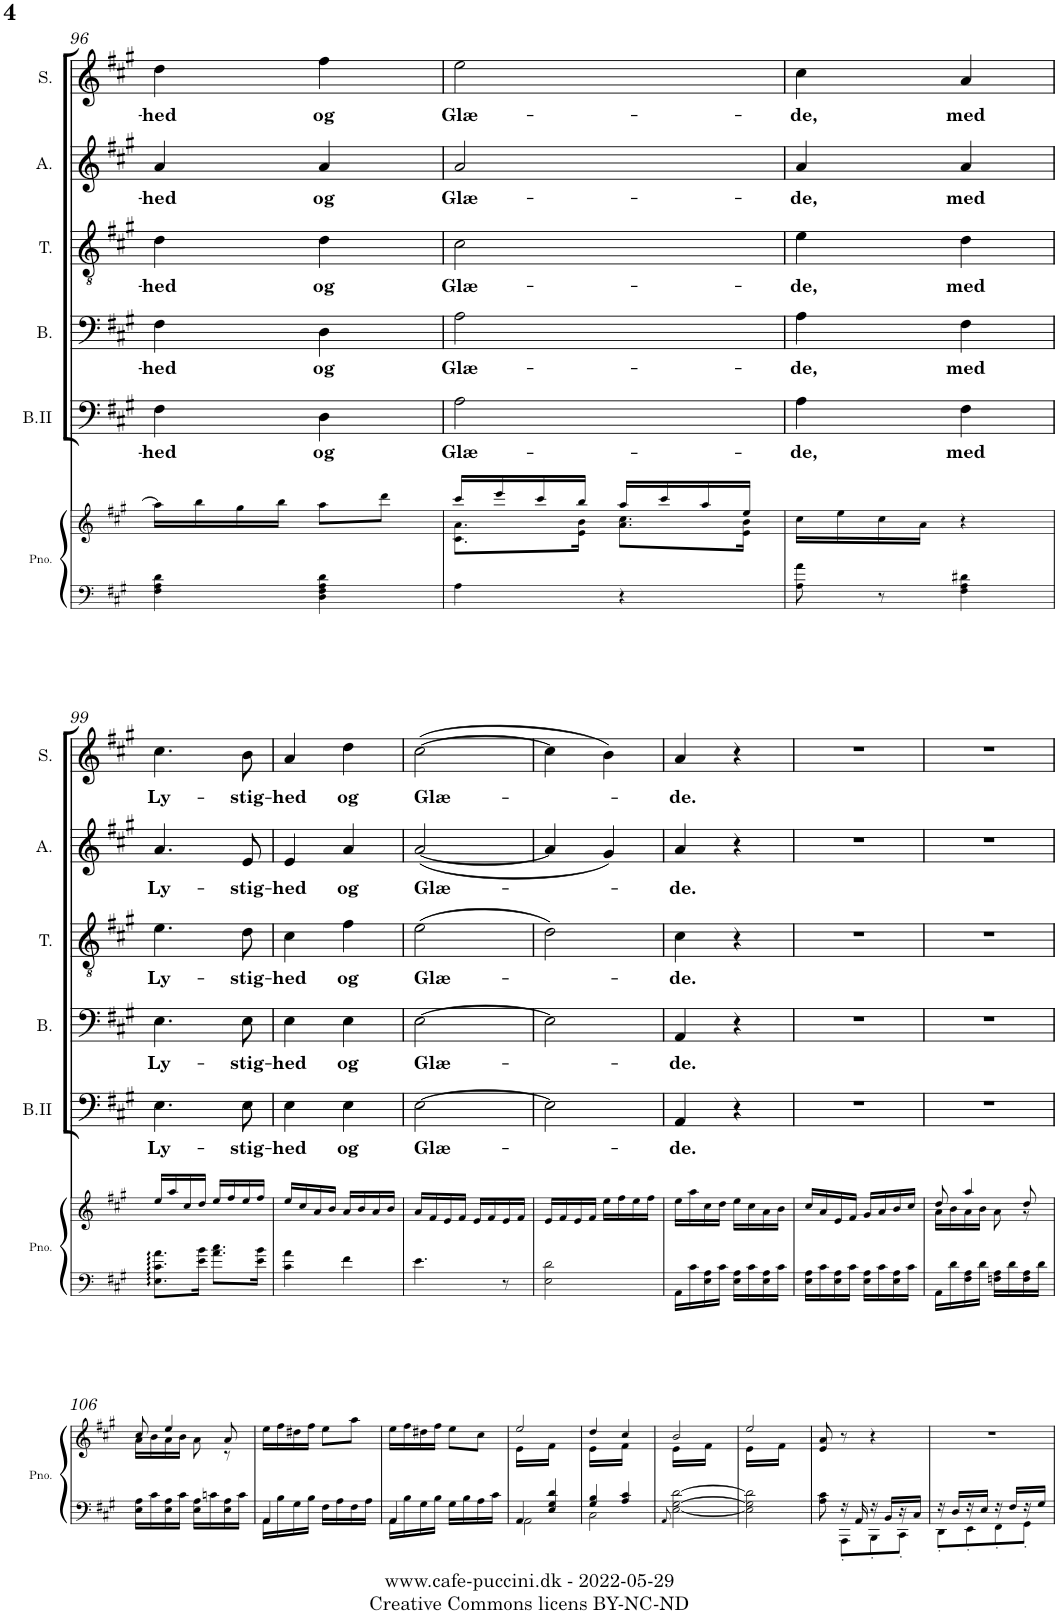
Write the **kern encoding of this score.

**kern	**kern	**kern	**text	**kern	**text	**kern	**text	**kern	**text	**kern	**text
*part6	*part6	*part5	*part5	*part4	*part4	*part3	*part3	*part2	*part2	*part1	*part1
*staff7	*staff6	*staff5	*staff5	*staff4	*staff4	*staff3	*staff3	*staff2	*staff2	*staff1	*staff1
*I"Piano	*	*I"Bass II	*	*I"Bass	*	*I"Tenor	*	*I"Alto	*	*I"Soprano	*
*I'Pno.	*	*I'B.II	*	*I'B.	*	*I'T.	*	*I'A.	*	*I'S.	*
!!LO:PB:g=z
*clefF4	*clefG2	*clefF4	*	*clefF4	*	*clefGv2	*	*clefG2	*	*clefG2	*
*k[f#c#g#]	*k[f#c#g#]	*k[f#c#g#]	*	*k[f#c#g#]	*	*k[f#c#g#]	*	*k[f#c#g#]	*	*k[f#c#g#]	*
*M2/4	*M2/4	*M2/4	*	*M2/4	*	*M2/4	*	*M2/4	*	*M2/4	*
=96	=96	=96	=96	=96	=96	=96	=96	=96	=96	=96	=96
!	!	!	!LO:LY:b	!	!LO:LY:b	!	!LO:LY:b	!	!LO:LY:b	!	!LO:LY:b
4F#\ 4A\ 4d\	16aa\LL]	4F#\	-hed	4F#\	-hed	4d\	-hed	4a/	-hed	4dd\	-hed
.	16bb\	.	.	.	.	.	.	.	.	.	.
.	16gg#\	.	.	.	.	.	.	.	.	.	.
.	16bb\JJ	.	.	.	.	.	.	.	.	.	.
!	!	!	!LO:LY:b	!	!LO:LY:b	!	!LO:LY:b	!	!LO:LY:b	!	!LO:LY:b
4D\ 4F#\ 4A\ 4d\	8aa\L	4D\	og	4D\	og	4d\	og	4a/	og	4ff#\	og
.	8ddd\J	.	.	.	.	.	.	.	.	.	.
=97	=97	=97	=97	=97	=97	=97	=97	=97	=97	=97	=97
*	*^	*	*	*	*	*	*	*	*	*	*
!	!	!	!	!LO:LY:b	!	!LO:LY:b	!	!LO:LY:b	!	!LO:LY:b	!	!LO:LY:b
4A\	16ccc#/LL	8.c#\ 8.a\L	2A\	Glæ-	2A\	Glæ-	2c#\	Glæ-	2a/	Glæ-	2ee\	Glæ-
.	16eee/	.	.	.	.	.	.	.	.	.	.	.
.	16ccc#/	.	.	.	.	.	.	.	.	.	.	.
.	16bb/JJ	16e\ 16b\Jk	.	.	.	.	.	.	.	.	.	.
4r	16aa/LL	8.a\ 8.cc#\L	.	.	.	.	.	.	.	.	.	.
.	16ccc#/	.	.	.	.	.	.	.	.	.	.	.
.	16aa/	.	.	.	.	.	.	.	.	.	.	.
.	16ee/JJ	16e\ 16b\Jk	.	.	.	.	.	.	.	.	.	.
=98	=98	=98	=98	=98	=98	=98	=98	=98	=98	=98	=98	=98
!	!	!	!	!LO:LY:b	!	!LO:LY:b	!	!LO:LY:b	!	!LO:LY:b	!	!LO:LY:b
*	*v	*v	*	*	*	*	*	*	*	*	*	*
8A\ 8a\	16cc#\LL	4A\	-de,	4A\	-de,	4e\	-de,	4a/	-de,	4cc#\	-de,
.	16ee\	.	.	.	.	.	.	.	.	.	.
8r	16cc#\	.	.	.	.	.	.	.	.	.	.
.	16a\JJ	.	.	.	.	.	.	.	.	.	.
!	!	!	!LO:LY:b	!	!LO:LY:b	!	!LO:LY:b	!	!LO:LY:b	!	!LO:LY:b
4F#\ 4A\ 4d#X\	4r	4F#\	med	4F#\	med	4d\	med	4a/	med	4a/	med
!!LO:LB:g=z
=99	=99	=99	=99	=99	=99	=99	=99	=99	=99	=99	=99
!	!	!	!LO:LY:b	!	!LO:LY:b	!	!LO:LY:b	!	!LO:LY:b	!	!LO:LY:b
8.E\ 8.c#\ 8.a\L	16ee/LL	4.E\	Ly-	4.E\	Ly-	4.e\	Ly-	4.a/	Ly-	4.cc#\	Ly-
.	16aa/	.	.	.	.	.	.	.	.	.	.
.	16cc#/	.	.	.	.	.	.	.	.	.	.
16e\ 16b\Jk	16dd/JJ	.	.	.	.	.	.	.	.	.	.
8.a\ 8.cc#\L	16ee/LL	.	.	.	.	.	.	.	.	.	.
.	16ff#/	.	.	.	.	.	.	.	.	.	.
!	!	!	!LO:LY:b	!	!LO:LY:b	!	!LO:LY:b	!	!LO:LY:b	!	!LO:LY:b
.	16ee/	8E\	-stig-	8E\	-stig-	8d\	-stig-	8e/	-stig-	8b\	-stig-
16e\ 16b\Jk	16ff#/JJ	.	.	.	.	.	.	.	.	.	.
=100	=100	=100	=100	=100	=100	=100	=100	=100	=100	=100	=100
!	!	!	!LO:LY:b	!	!LO:LY:b	!	!LO:LY:b	!	!LO:LY:b	!	!LO:LY:b
4c#\ 4a\	16ee/LL	4E\	-hed	4E\	-hed	4c#\	-hed	4e/	-hed	4a/	-hed
.	16cc#/	.	.	.	.	.	.	.	.	.	.
.	16a/	.	.	.	.	.	.	.	.	.	.
.	16b/JJ	.	.	.	.	.	.	.	.	.	.
!	!	!	!LO:LY:b	!	!LO:LY:b	!	!LO:LY:b	!	!LO:LY:b	!	!LO:LY:b
4f#\	16a/LL	4E\	og	4E\	og	4f#\	og	4a/	og	4dd\	og
.	16b/	.	.	.	.	.	.	.	.	.	.
.	16a/	.	.	.	.	.	.	.	.	.	.
.	16b/JJ	.	.	.	.	.	.	.	.	.	.
=101	=101	=101	=101	=101	=101	=101	=101	=101	=101	=101	=101
!	!	!	!LO:LY:b	!	!LO:LY:b	!	!LO:LY:b	!	!LO:LY:b	!	!LO:LY:b
4.e\	16a/LL	[2E\	Glæ-	[2E\	Glæ-	(>2e\	Glæ-	(<[2a/	Glæ-	(>[2cc#\	Glæ-
.	16f#/	.	.	.	.	.	.	.	.	.	.
.	16e/	.	.	.	.	.	.	.	.	.	.
.	16f#/JJ	.	.	.	.	.	.	.	.	.	.
.	16e/LL	.	.	.	.	.	.	.	.	.	.
.	16f#/	.	.	.	.	.	.	.	.	.	.
8r	16e/	.	.	.	.	.	.	.	.	.	.
.	16f#/JJ	.	.	.	.	.	.	.	.	.	.
=102	=102	=102	=102	=102	=102	=102	=102	=102	=102	=102	=102
2E\ 2d\	16e/LL	2E\]	.	2E\]	.	2d\)	.	4a/]	.	4cc#\]	.
.	16f#/	.	.	.	.	.	.	.	.	.	.
.	16e/	.	.	.	.	.	.	.	.	.	.
.	16f#/JJ	.	.	.	.	.	.	.	.	.	.
.	16ee\LL	.	.	.	.	.	.	4g#/)	.	4b\)	.
.	16ff#\	.	.	.	.	.	.	.	.	.	.
.	16ee\	.	.	.	.	.	.	.	.	.	.
.	16ff#\JJ	.	.	.	.	.	.	.	.	.	.
=103	=103	=103	=103	=103	=103	=103	=103	=103	=103	=103	=103
!	!	!	!LO:LY:b	!	!LO:LY:b	!	!LO:LY:b	!	!LO:LY:b	!	!LO:LY:b
16AA\LL	16ee\LL	4AA/	-de.	4AA/	-de.	4c#\	-de.	4a/	-de.	4a/	-de.
16c#\	16aa\	.	.	.	.	.	.	.	.	.	.
16E\ 16A\	16cc#\	.	.	.	.	.	.	.	.	.	.
16c#\JJ	16dd\JJ	.	.	.	.	.	.	.	.	.	.
16E\ 16A\LL	16ee\LL	4r	.	4r	.	4r	.	4r	.	4r	.
16c#\	16cc#\	.	.	.	.	.	.	.	.	.	.
16E\ 16A\	16a\	.	.	.	.	.	.	.	.	.	.
16c#\JJ	16b\JJ	.	.	.	.	.	.	.	.	.	.
=104	=104	=104	=104	=104	=104	=104	=104	=104	=104	=104	=104
16E\ 16A\LL	16cc#/LL	2r	.	2r	.	2r	.	2r	.	2r	.
16c#\	16a/	.	.	.	.	.	.	.	.	.	.
16E\ 16A\	16e/	.	.	.	.	.	.	.	.	.	.
16c#\JJ	16f#/JJ	.	.	.	.	.	.	.	.	.	.
16E\ 16A\LL	16g#/LL	.	.	.	.	.	.	.	.	.	.
16c#\	16a/	.	.	.	.	.	.	.	.	.	.
16E\ 16A\	16b/	.	.	.	.	.	.	.	.	.	.
16c#\JJ	16cc#/JJ	.	.	.	.	.	.	.	.	.	.
=105	=105	=105	=105	=105	=105	=105	=105	=105	=105	=105	=105
*	*^	*	*	*	*	*	*	*	*	*	*
16AA\LL	8dd/	16a\LL	2r	.	2r	.	2r	.	2r	.	2r	.
16d\	.	16b\	.	.	.	.	.	.	.	.	.	.
16F#\ 16A\	4aa/	16a\	.	.	.	.	.	.	.	.	.	.
16d\JJ	.	16b\JJ	.	.	.	.	.	.	.	.	.	.
16Fn\ 16A\LL	.	8a\	.	.	.	.	.	.	.	.	.	.
16d\	.	.	.	.	.	.	.	.	.	.	.	.
16F\ 16A\	8dd/	8r	.	.	.	.	.	.	.	.	.	.
16d\JJ	.	.	.	.	.	.	.	.	.	.	.	.
!!LO:LB:g=z
=106	=106	=106	=106	=106	=106	=106	=106	=106	=106	=106	=106	=106
16E\ 16A\LL	8cc#/	16a\LL	2r	.	2r	.	2r	.	2r	.	2r	.
16c#\	.	16b\	.	.	.	.	.	.	.	.	.	.
16E\ 16A\	4ee/	16a\	.	.	.	.	.	.	.	.	.	.
16c#\JJ	.	16b\JJ	.	.	.	.	.	.	.	.	.	.
16E\ 16A\LL	.	8a\	.	.	.	.	.	.	.	.	.	.
16cn\	.	.	.	.	.	.	.	.	.	.	.	.
16E\ 16A\	8a/	8r	.	.	.	.	.	.	.	.	.	.
16c\JJ	.	.	.	.	.	.	.	.	.	.	.	.
*	*v	*v	*	*	*	*	*	*	*	*	*	*
=107	=107	=107	=107	=107	=107	=107	=107	=107	=107	=107	=107
*^	*	*	*	*	*	*	*	*	*	*	*
4AA/	16AA\LL	16ee\LL	2r	.	2r	.	2r	.	2r	.	2r	.
.	16B\	16ff#\	.	.	.	.	.	.	.	.	.	.
.	16G#\	16dd#X\	.	.	.	.	.	.	.	.	.	.
.	16B\JJ	16ff#\JJ	.	.	.	.	.	.	.	.	.	.
4ryy	16F#\LL	8ee\L	.	.	.	.	.	.	.	.	.	.
.	16A\	.	.	.	.	.	.	.	.	.	.	.
.	16F#\	8aa\J	.	.	.	.	.	.	.	.	.	.
.	16A\JJ	.	.	.	.	.	.	.	.	.	.	.
=108	=108	=108	=108	=108	=108	=108	=108	=108	=108	=108	=108	=108
4AA/	16AA\LL	16ee\LL	2r	.	2r	.	2r	.	2r	.	2r	.
.	16B\	16ff#\	.	.	.	.	.	.	.	.	.	.
.	16G#\	16dd#X\	.	.	.	.	.	.	.	.	.	.
.	16B\JJ	16ff#\JJ	.	.	.	.	.	.	.	.	.	.
4ryy	16G#\LL	8ee\L	.	.	.	.	.	.	.	.	.	.
.	16B\	.	.	.	.	.	.	.	.	.	.	.
.	16A\	8cc#\J	.	.	.	.	.	.	.	.	.	.
.	16c#\JJ	.	.	.	.	.	.	.	.	.	.	.
=109	=109	=109	=109	=109	=109	=109	=109	=109	=109	=109	=109	=109
*	*	*^	*	*	*	*	*	*	*	*	*	*
*	*	*	*Xtuplet	*	*	*	*	*	*	*	*	*	*
4AA/	2AA\	2ee/	6.e\LL	2r	.	2r	.	2r	.	2r	.	2r	.
4E/ 4G#/ 4d/	.	.	6.f#\JJ	.	.	.	.	.	.	.	.	.	.
=110	=110	=110	=110	=110	=110	=110	=110	=110	=110	=110	=110	=110	=110
4G#/ 4B/	2C#\	4dd/	6.e\LL	2r	.	2r	.	2r	.	2r	.	2r	.
4A/ 4c#/	.	4cc#/	6.f#\JJ	.	.	.	.	.	.	.	.	.	.
*v	*v	*	*	*	*	*	*	*	*	*	*	*	*
=111	=111	=111	=111	=111	=111	=111	=111	=111	=111	=111	=111	=111
8qAA/	.	.	.	.	.	.	.	.	.	.	.	.
[2E\ [2G#\ [2d\	2b/	6.e\LL	2r	.	2r	.	2r	.	2r	.	2r	.
.	.	6.f#\JJ	.	.	.	.	.	.	.	.	.	.
=112	=112	=112	=112	=112	=112	=112	=112	=112	=112	=112	=112	=112
2E\] 2G#\] 2d\]	2ee/	6.e\LL	2r	.	2r	.	2r	.	2r	.	2r	.
.	.	6.f#\JJ	.	.	.	.	.	.	.	.	.	.
*	*v	*v	*	*	*	*	*	*	*	*	*	*
=113	=113	=113	=113	=113	=113	=113	=113	=113	=113	=113	=113
*^	*	*	*	*	*	*	*	*	*	*	*
8ryy	8A\ 8c#\	8e/ 8a/	2r	.	2r	.	2r	.	2r	.	2r	.
16r	8AAA'\L	8r	.	.	.	.	.	.	.	.	.	.
16AA/	.	.	.	.	.	.	.	.	.	.	.	.
16r	8BBB'\	4r	.	.	.	.	.	.	.	.	.	.
16BB/LL	.	.	.	.	.	.	.	.	.	.	.	.
16r	8CC#'\J	.	.	.	.	.	.	.	.	.	.	.
16C#/JJ	.	.	.	.	.	.	.	.	.	.	.	.
=114	=114	=114	=114	=114	=114	=114	=114	=114	=114	=114	=114	=114
16r	8DD'\L	2r	2r	.	2r	.	2r	.	2r	.	2r	.
16D/LL	.	.	.	.	.	.	.	.	.	.	.	.
16r	8EE'\	.	.	.	.	.	.	.	.	.	.	.
16E/JJ	.	.	.	.	.	.	.	.	.	.	.	.
16r	8FF#'\	.	.	.	.	.	.	.	.	.	.	.
16F#/LL	.	.	.	.	.	.	.	.	.	.	.	.
16r	8GG#'\J	.	.	.	.	.	.	.	.	.	.	.
16G#/JJ	.	.	.	.	.	.	.	.	.	.	.	.
*v	*v	*	*	*	*	*	*	*	*	*	*	*
=	=	=	=	=	=	=	=	=	=	=	=
*-	*-	*-	*-	*-	*-	*-	*-	*-	*-	*-	*-
